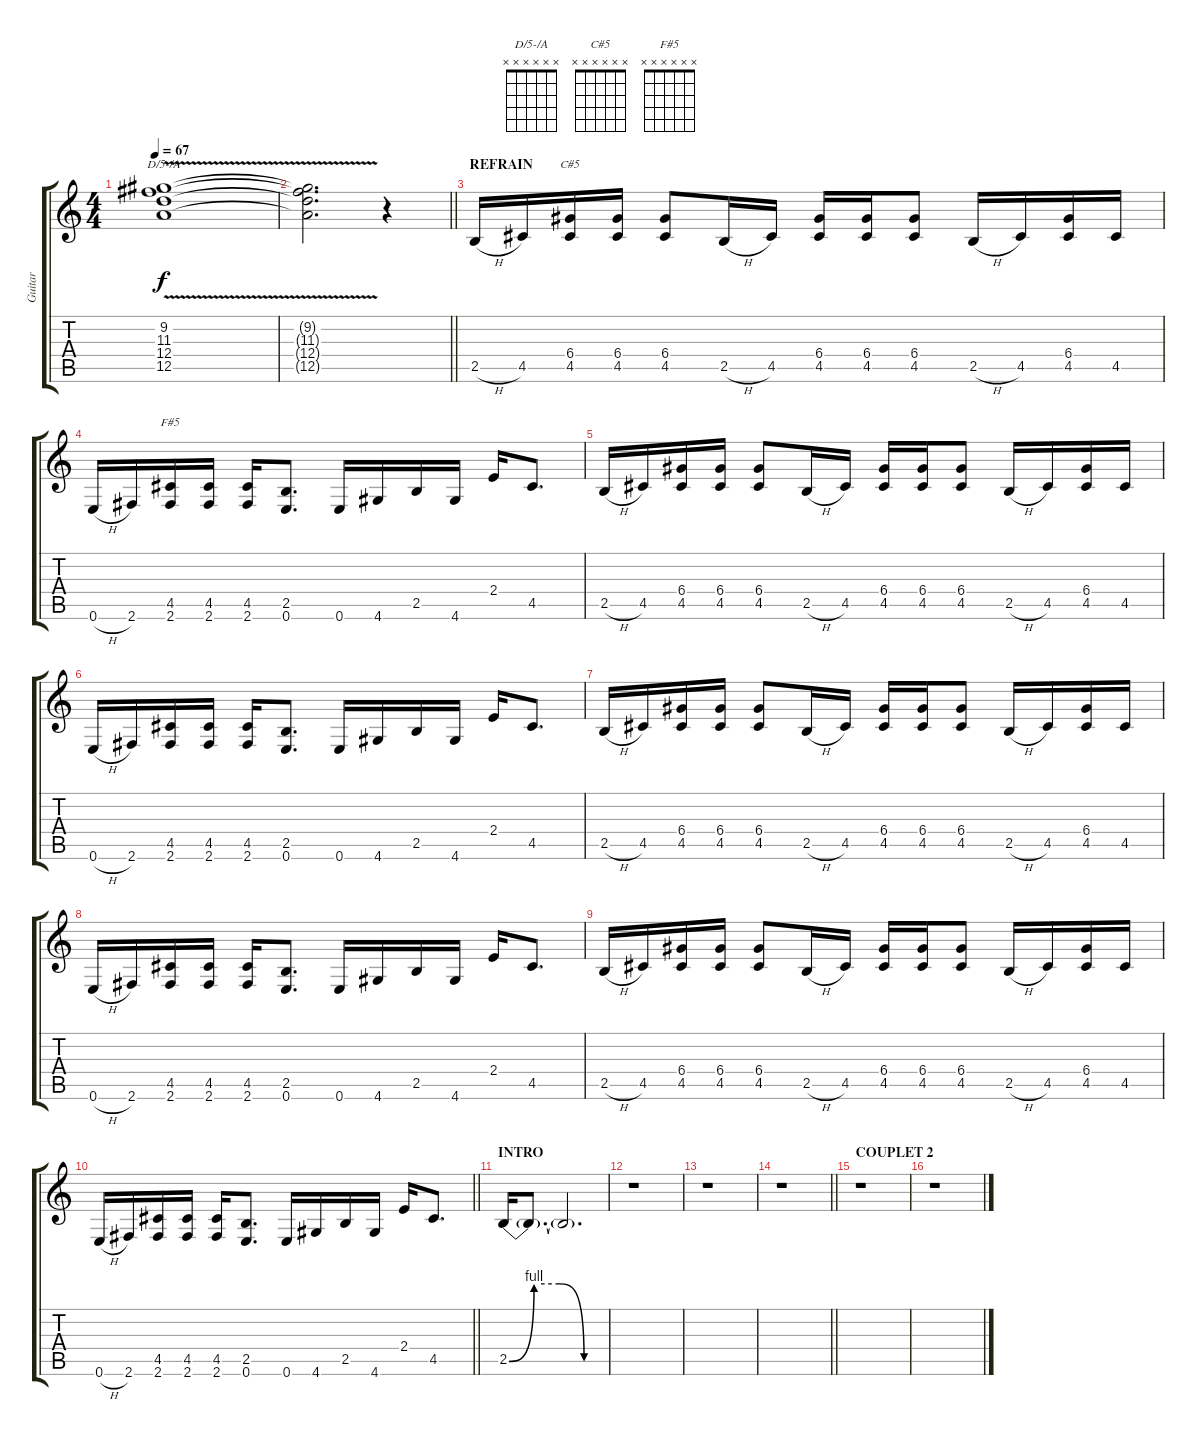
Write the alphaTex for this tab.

\track ("Guitar " "Guitar ") {instrument distortionguitar}
\staff {score tabs}
\tuning (E4 B3 G3 D3 A2 E2) {hide}
\chord ("D/5-/A" x x x x x x)
\chord ("C#5" x x x x x x)
\chord ("F#5" x x x x x x)
\ts (4 4)
\tempo 67
\clef g2
\ks c
(9.2{v} 11.3{v} 12.4{v} 12.5{v}).1{ch "D/5-/A" dy f} |
\barLineRight lightlight
(9.2{t} 11.3{t} 12.4{t} 12.5{t}).2{d} r.4 |
\section ("" "REFRAIN")
2.5{h}.16 4.5.16 (6.4 4.5).16{ch "C#5"} (6.4 4.5).16 (6.4 4.5).8 2.5{h}.16 4.5.16 (6.4 4.5).16 (6.4 4.5).16 (6.4 4.5).8 2.5{h}.16 4.5.16 (6.4 4.5).16 4.5.16 |
0.6{h}.16 2.6.16 (4.5 2.6).16{ch "F#5"} (4.5 2.6).16 (4.5 2.6).16 (2.5 0.6).8{d} 0.6.16 4.6.16 2.5.16 4.6.16 2.4.16 4.5.8{d} |
2.5{h}.16 4.5.16 (6.4 4.5).16 (6.4 4.5).16 (6.4 4.5).8 2.5{h}.16 4.5.16 (6.4 4.5).16 (6.4 4.5).16 (6.4 4.5).8 2.5{h}.16 4.5.16 (6.4 4.5).16 4.5.16 |
0.6{h}.16 2.6.16 (4.5 2.6).16 (4.5 2.6).16 (4.5 2.6).16 (2.5 0.6).8{d} 0.6.16 4.6.16 2.5.16 4.6.16 2.4.16 4.5.8{d} |
2.5{h}.16 4.5.16 (6.4 4.5).16 (6.4 4.5).16 (6.4 4.5).8 2.5{h}.16 4.5.16 (6.4 4.5).16 (6.4 4.5).16 (6.4 4.5).8 2.5{h}.16 4.5.16 (6.4 4.5).16 4.5.16 |
0.6{h}.16 2.6.16 (4.5 2.6).16 (4.5 2.6).16 (4.5 2.6).16 (2.5 0.6).8{d} 0.6.16 4.6.16 2.5.16 4.6.16 2.4.16 4.5.8{d} |
2.5{h}.16 4.5.16 (6.4 4.5).16 (6.4 4.5).16 (6.4 4.5).8 2.5{h}.16 4.5.16 (6.4 4.5).16 (6.4 4.5).16 (6.4 4.5).8 2.5{h}.16 4.5.16 (6.4 4.5).16 4.5.16 |
\barLineRight lightlight
0.6{h}.16 2.6.16 (4.5 2.6).16 (4.5 2.6).16 (4.5 2.6).16 (2.5 0.6).8{d} 0.6.16 4.6.16 2.5.16 4.6.16 2.4.16 4.5.8{d} |
\section ("" "INTRO")
2.5{be (custom 0 0 15 4 30 4 45 0 60 0)}.16 2.5{t}.8{d} 2.5{t}.2{d} |
r.1 |
r.1 |
\barLineRight lightlight
r.1 |
\section ("" "COUPLET 2")
r.1 |
r.1
